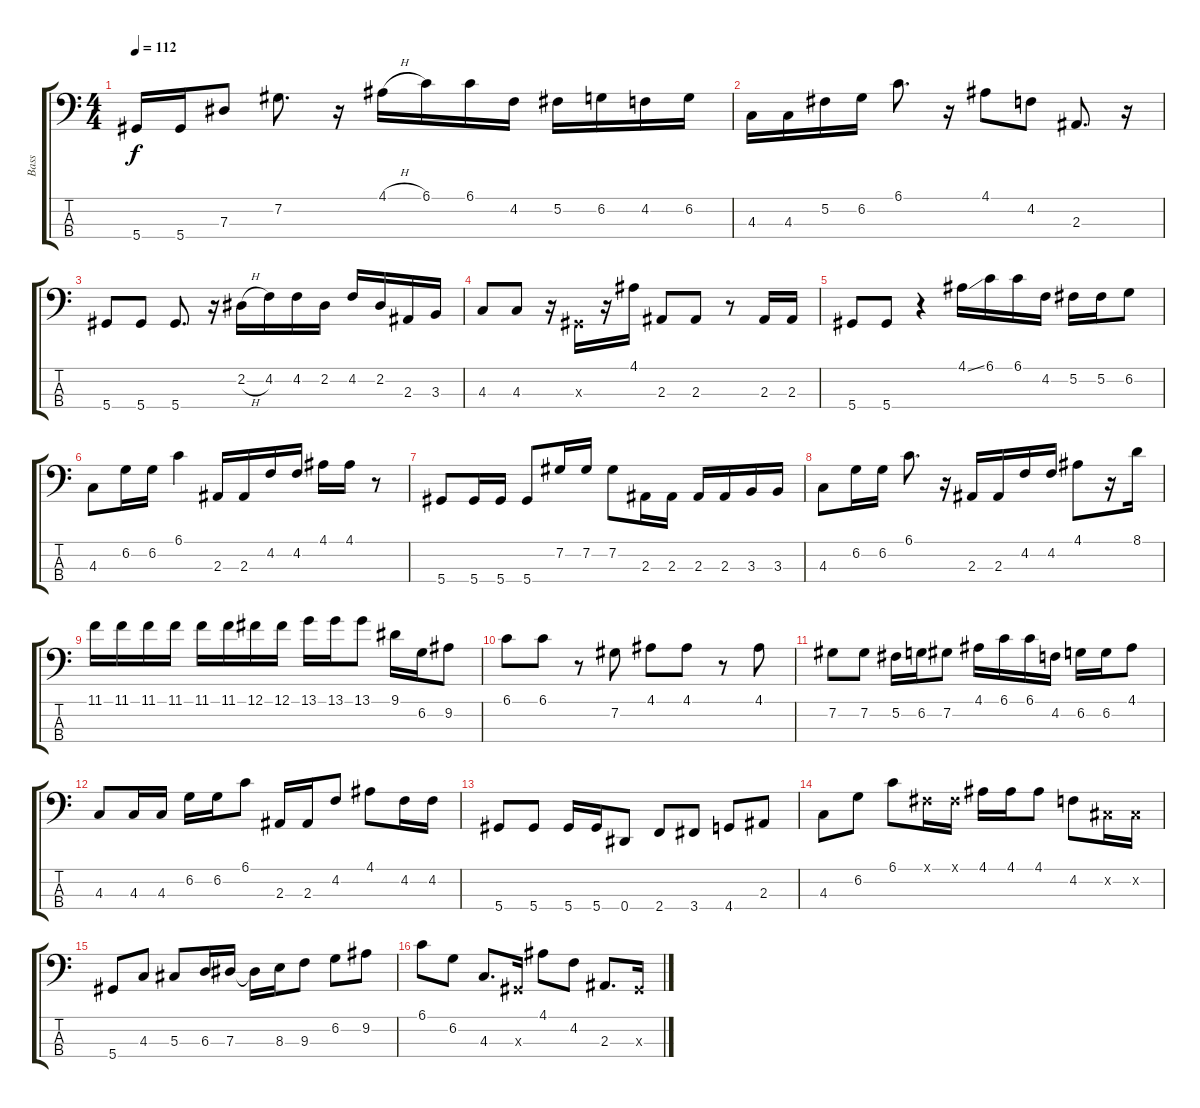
\track ("Bass" "Bass") {instrument electricbassfinger}
\staff {score tabs}
\tuning (Gb2 Db2 Ab1 Eb1) {hide}
\ts (4 4)
\tempo 112
\clef f4
\ks c
5.4.16{dy f} 5.4.16 7.3.8 7.2.8{d} r.16 4.1{h}.16 6.1.16 6.1.16 4.2.16 5.2.16 6.2.16 4.2.16 6.2.16 |
4.3.16 4.3.16 5.2.16 6.2.16 6.1.8{d} r.16 4.1.8 4.2.8 2.3.8{d} r.16 |
5.4.8 5.4.8 5.4.8{d} r.16 2.2{h}.16 4.2.16 4.2.16 2.2.16 4.2.16 2.2.16 2.3.16 3.3.16 |
4.3.8 4.3.8 r.16 0.3{x}.16 r.16 4.1.16 2.3.8 2.3.8 r.8 2.3.16 2.3.16 |
5.4.8 5.4.8 r.4 4.1{ss}.16 6.1.16 6.1.16 4.2.16 5.2.16 5.2.16 6.2.8 |
4.3.8 6.2.16 6.2.16 6.1.4 2.3.16 2.3.16 4.2.16 4.2.16 4.1.16 4.1.16 r.8 |
5.4.8 5.4.16 5.4.16 5.4.8 7.2.16 7.2.16 7.2.8 2.3.16 2.3.16 2.3.16 2.3.16 3.3.16 3.3.16 |
4.3.8 6.2.16 6.2.16 6.1.8{d} r.16 2.3.16 2.3.16 4.2.16 4.2.16 4.1.8 r.16 8.1.16 |
11.1.16 11.1.16 11.1.16 11.1.16 11.1.16 11.1.16 12.1.16 12.1.16 13.1.16 13.1.16 13.1.8 9.1.16 6.2.16 9.2.8 |
6.1.8 6.1.8 r.8 7.2.8 4.1.8 4.1.8 r.8 4.1.8 |
7.2.8 7.2.8 5.2.16 6.2.16 7.2.8 4.1.16 6.1.16 6.1.16 4.2.16 6.2.16 6.2.16 4.1.8 |
4.3.8 4.3.16 4.3.16 6.2.16 6.2.16 6.1.8 2.3.16 2.3.16 4.2.8 4.1.8 4.2.16 4.2.16 |
5.4.8 5.4.8 5.4.16 5.4.16 0.4.8 2.4.8 3.4.8 4.4.8 2.3.8 |
4.3.8 6.2.8 6.1.8 0.1{x}.16 0.1{x}.16 4.1.16 4.1.16 4.1.8 4.2.8 0.2{x}.16 0.2{x}.16 |
5.4.8 4.3.8 5.3.8 6.3.16 7.3.16 7.3{t}.16 8.3.16 9.3.8 6.2.8 9.2.8 |
6.1.8 6.2.8 4.3.8{d} 0.3{x}.16 4.1.8 4.2.8 2.3.8{d} 0.3{x}.16
